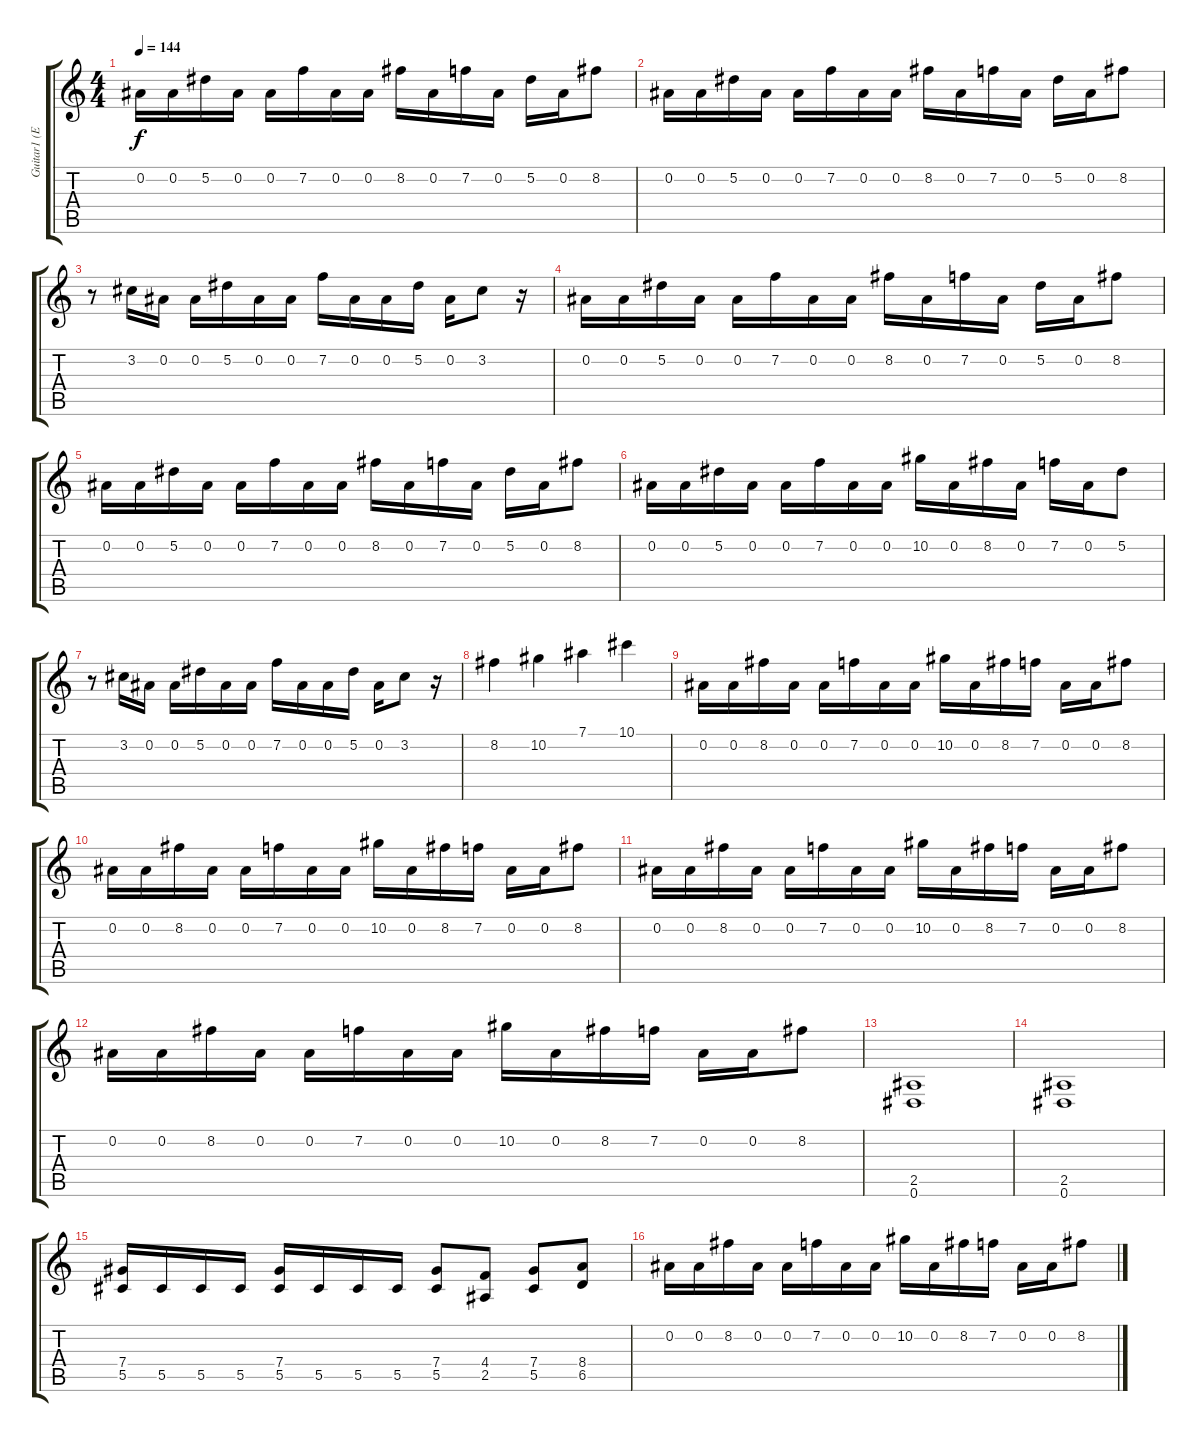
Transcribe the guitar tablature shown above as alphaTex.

\track ("Guitar1 (Eb-tuning)" "Guitar1 (E") {instrument distortionguitar}
\staff {score tabs}
\tuning (Eb4 Bb3 Gb3 Db3 Ab2 Eb2) {hide}
\ts (4 4)
\tempo 144
\clef g2
\ks c
0.2.16{dy f instrument distortionguitar} 0.2.16 5.2.16 0.2.16 0.2.16 7.2.16 0.2.16 0.2.16 8.2.16 0.2.16 7.2.16 0.2.16 5.2.16 0.2.16 8.2.8 |
0.2.16 0.2.16 5.2.16 0.2.16 0.2.16 7.2.16 0.2.16 0.2.16 8.2.16 0.2.16 7.2.16 0.2.16 5.2.16 0.2.16 8.2.8 |
r.8 3.2.16 0.2.16 0.2.16 5.2.16 0.2.16 0.2.16 7.2.16 0.2.16 0.2.16 5.2.16 0.2.16 3.2.8 r.16 |
0.2.16 0.2.16 5.2.16 0.2.16 0.2.16 7.2.16 0.2.16 0.2.16 8.2.16 0.2.16 7.2.16 0.2.16 5.2.16 0.2.16 8.2.8 |
0.2.16 0.2.16 5.2.16 0.2.16 0.2.16 7.2.16 0.2.16 0.2.16 8.2.16 0.2.16 7.2.16 0.2.16 5.2.16 0.2.16 8.2.8 |
0.2.16 0.2.16 5.2.16 0.2.16 0.2.16 7.2.16 0.2.16 0.2.16 10.2.16 0.2.16 8.2.16 0.2.16 7.2.16 0.2.16 5.2.8 |
r.8 3.2.16 0.2.16 0.2.16 5.2.16 0.2.16 0.2.16 7.2.16 0.2.16 0.2.16 5.2.16 0.2.16 3.2.8 r.16 |
8.2.4 10.2.4 7.1.4 10.1.4 |
0.2.16 0.2.16 8.2.16 0.2.16 0.2.16 7.2.16 0.2.16 0.2.16 10.2.16 0.2.16 8.2.16 7.2.16 0.2.16 0.2.16 8.2.8 |
0.2.16 0.2.16 8.2.16 0.2.16 0.2.16 7.2.16 0.2.16 0.2.16 10.2.16 0.2.16 8.2.16 7.2.16 0.2.16 0.2.16 8.2.8 |
0.2.16 0.2.16 8.2.16 0.2.16 0.2.16 7.2.16 0.2.16 0.2.16 10.2.16 0.2.16 8.2.16 7.2.16 0.2.16 0.2.16 8.2.8 |
0.2.16 0.2.16 8.2.16 0.2.16 0.2.16 7.2.16 0.2.16 0.2.16 10.2.16 0.2.16 8.2.16 7.2.16 0.2.16 0.2.16 8.2.8 |
(2.5 0.6).1 |
(2.5 0.6).1 |
(7.4 5.5).16 5.5.16 5.5.16 5.5.16 (7.4 5.5).16 5.5.16 5.5.16 5.5.16 (7.4 5.5).8 (4.4 2.5).8 (7.4 5.5).8 (8.4 6.5).8 |
0.2.16 0.2.16 8.2.16 0.2.16 0.2.16 7.2.16 0.2.16 0.2.16 10.2.16 0.2.16 8.2.16 7.2.16 0.2.16 0.2.16 8.2.8
